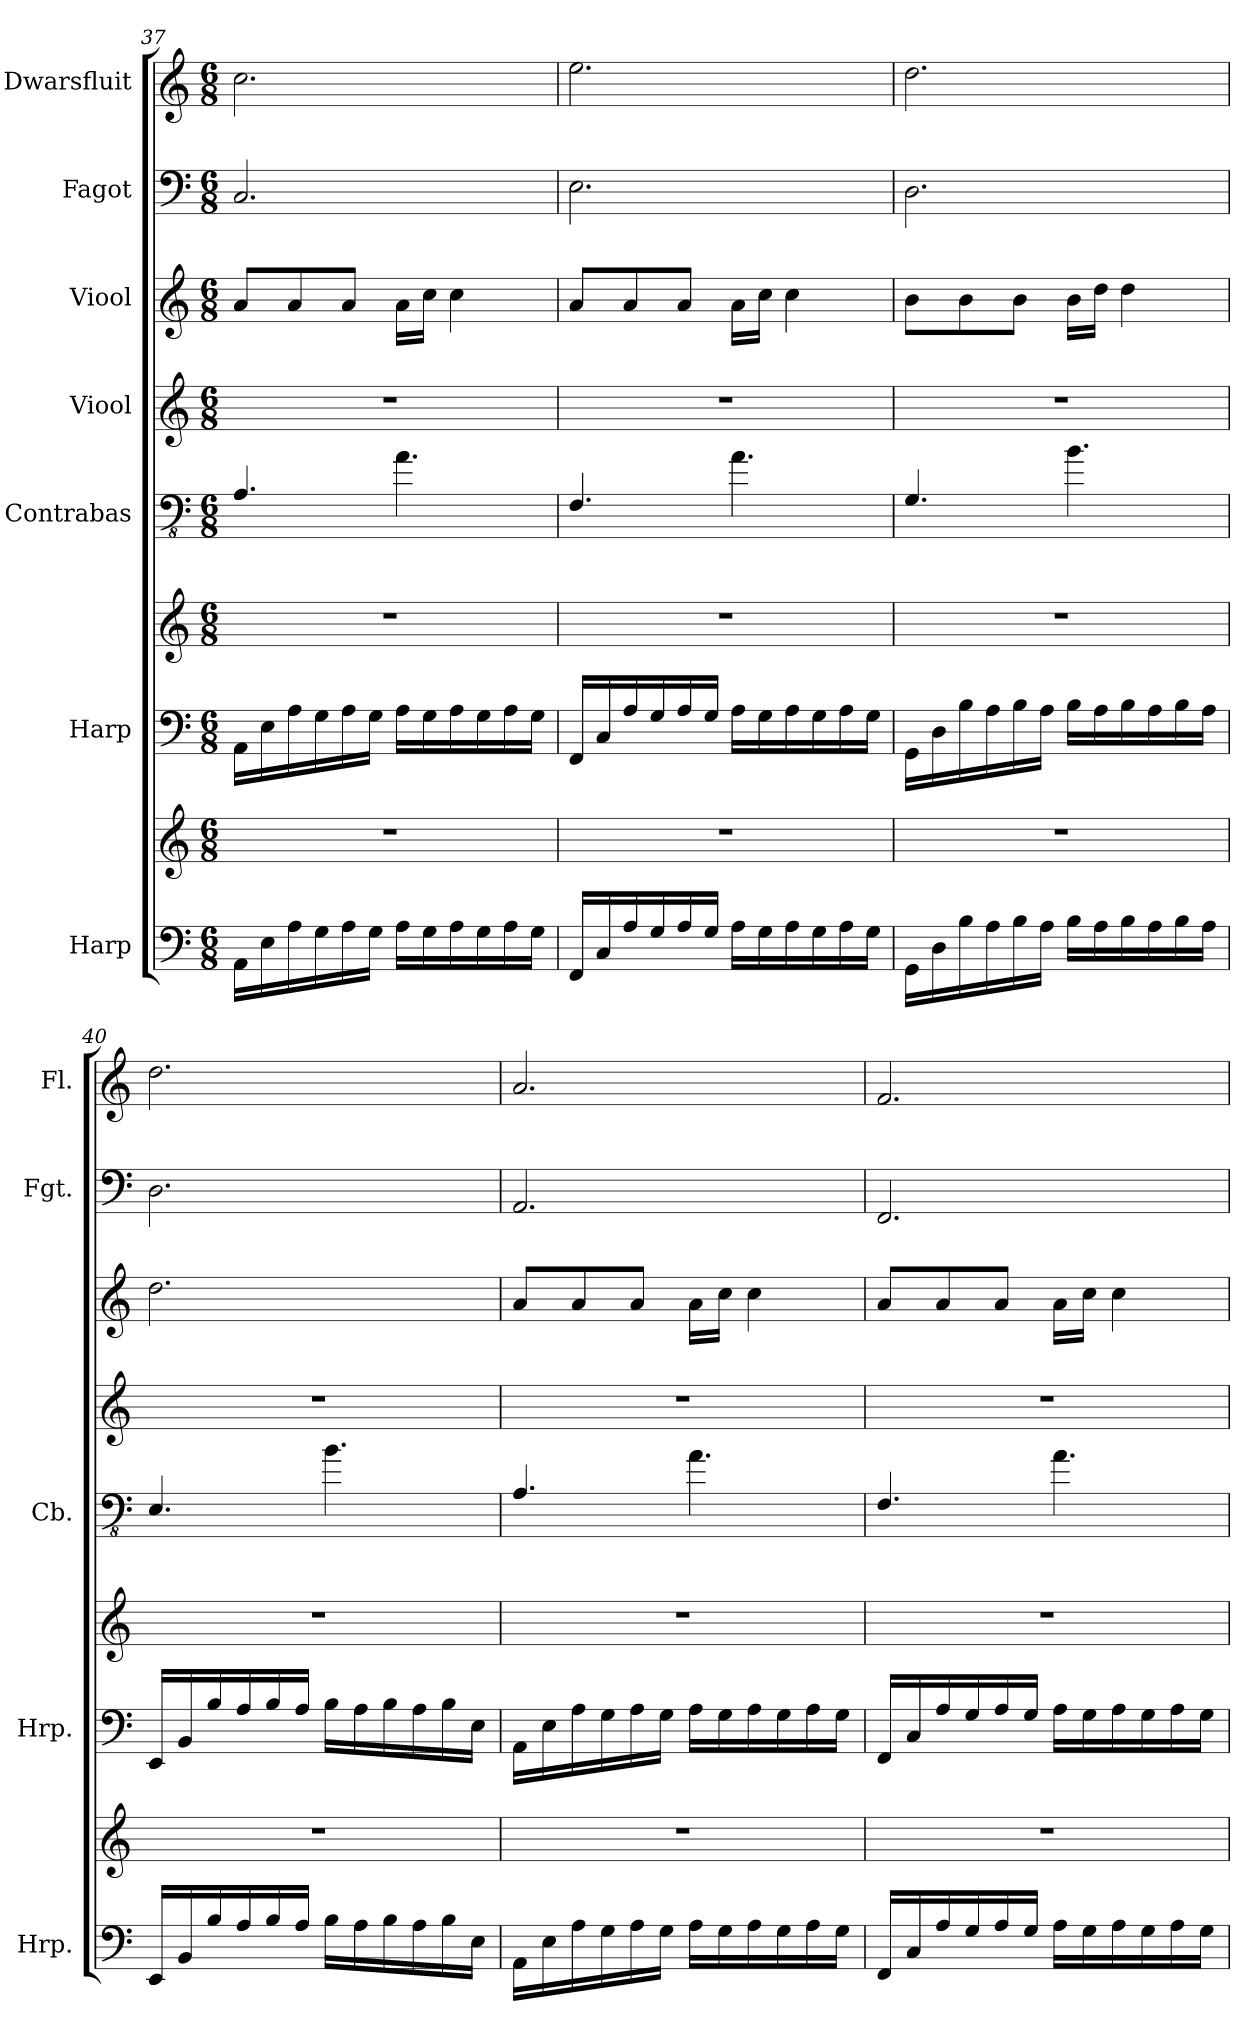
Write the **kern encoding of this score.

**kern	**kern	**kern	**kern	**kern	**kern	**kern	**kern	**kern
*part7	*part7	*part6	*part6	*part5	*part4	*part3	*part2	*part1
*staff9	*staff8	*staff7	*staff6	*staff5	*staff4	*staff3	*staff2	*staff1
*I"Harp	*	*I"Harp	*	*I"Contrabas	*I"Viool	*I"Viool	*I"Fagot	*I"Dwarsfluit
*I'Hrp.	*	*I'Hrp.	*	*I'Cb.	*	*	*I'Fgt.	*I'Fl.
!!LO:PB:g=z
*clefF4	*clefG2	*clefF4	*clefG2	*clefFv4	*clefG2	*clefG2	*clefF4	*clefG2
*	*	*	*	*ITrd7c12	*	*	*	*
*k[]	*k[]	*k[]	*k[]	*k[]	*k[]	*k[]	*k[]	*k[]
*M6/8	*M6/8	*M6/8	*M6/8	*M6/8	*M6/8	*M6/8	*M6/8	*M6/8
=37	=37	=37	=37	=37	=37	=37	=37	=37
16AA\LL	2.r	16AA\LL	2.r	4.AAA/	2.r	8a/L	2.C/	2.cc\
16E\	.	16E\	.	.	.	.	.	.
16A\	.	16A\	.	.	.	8a/	.	.
16G\	.	16G\	.	.	.	.	.	.
16A\	.	16A\	.	.	.	8a/J	.	.
16G\JJ	.	16G\JJ	.	.	.	.	.	.
16A\LL	.	16A\LL	.	4.AA\	.	16a\LL	.	.
16G\	.	16G\	.	.	.	16cc\JJ	.	.
16A\	.	16A\	.	.	.	4cc\	.	.
16G\	.	16G\	.	.	.	.	.	.
16A\	.	16A\	.	.	.	.	.	.
16G\JJ	.	16G\JJ	.	.	.	.	.	.
=38	=38	=38	=38	=38	=38	=38	=38	=38
16FF/LL	2.r	16FF/LL	2.r	4.FFF/	2.r	8a/L	2.E\	2.ee\
16C/	.	16C/	.	.	.	.	.	.
16A/	.	16A/	.	.	.	8a/	.	.
16G/	.	16G/	.	.	.	.	.	.
16A/	.	16A/	.	.	.	8a/J	.	.
16G/JJ	.	16G/JJ	.	.	.	.	.	.
16A\LL	.	16A\LL	.	4.AA\	.	16a\LL	.	.
16G\	.	16G\	.	.	.	16cc\JJ	.	.
16A\	.	16A\	.	.	.	4cc\	.	.
16G\	.	16G\	.	.	.	.	.	.
16A\	.	16A\	.	.	.	.	.	.
16G\JJ	.	16G\JJ	.	.	.	.	.	.
=39	=39	=39	=39	=39	=39	=39	=39	=39
16GG\LL	2.r	16GG\LL	2.r	4.GGG/	2.r	8b\L	2.D\	2.dd\
16D\	.	16D\	.	.	.	.	.	.
16B\	.	16B\	.	.	.	8b\	.	.
16A\	.	16A\	.	.	.	.	.	.
16B\	.	16B\	.	.	.	8b\J	.	.
16A\JJ	.	16A\JJ	.	.	.	.	.	.
16B\LL	.	16B\LL	.	4.BB\	.	16b\LL	.	.
16A\	.	16A\	.	.	.	16dd\JJ	.	.
16B\	.	16B\	.	.	.	4dd\	.	.
16A\	.	16A\	.	.	.	.	.	.
16B\	.	16B\	.	.	.	.	.	.
16A\JJ	.	16A\JJ	.	.	.	.	.	.
!!LO:PB:g=z
=40	=40	=40	=40	=40	=40	=40	=40	=40
16EE/LL	2.r	16EE/LL	2.r	4.EEE/	2.r	2.dd\	2.D\	2.dd\
16BB/	.	16BB/	.	.	.	.	.	.
16B/	.	16B/	.	.	.	.	.	.
16A/	.	16A/	.	.	.	.	.	.
16B/	.	16B/	.	.	.	.	.	.
16A/JJ	.	16A/JJ	.	.	.	.	.	.
16B\LL	.	16B\LL	.	4.BB\	.	.	.	.
16A\	.	16A\	.	.	.	.	.	.
16B\	.	16B\	.	.	.	.	.	.
16A\	.	16A\	.	.	.	.	.	.
16B\	.	16B\	.	.	.	.	.	.
16E\JJ	.	16E\JJ	.	.	.	.	.	.
=41	=41	=41	=41	=41	=41	=41	=41	=41
16AA\LL	2.r	16AA\LL	2.r	4.AAA/	2.r	8a/L	2.AA/	2.a/
16E\	.	16E\	.	.	.	.	.	.
16A\	.	16A\	.	.	.	8a/	.	.
16G\	.	16G\	.	.	.	.	.	.
16A\	.	16A\	.	.	.	8a/J	.	.
16G\JJ	.	16G\JJ	.	.	.	.	.	.
16A\LL	.	16A\LL	.	4.AA\	.	16a\LL	.	.
16G\	.	16G\	.	.	.	16cc\JJ	.	.
16A\	.	16A\	.	.	.	4cc\	.	.
16G\	.	16G\	.	.	.	.	.	.
16A\	.	16A\	.	.	.	.	.	.
16G\JJ	.	16G\JJ	.	.	.	.	.	.
=42	=42	=42	=42	=42	=42	=42	=42	=42
16FF/LL	2.r	16FF/LL	2.r	4.FFF/	2.r	8a/L	2.FF/	2.f/
16C/	.	16C/	.	.	.	.	.	.
16A/	.	16A/	.	.	.	8a/	.	.
16G/	.	16G/	.	.	.	.	.	.
16A/	.	16A/	.	.	.	8a/J	.	.
16G/JJ	.	16G/JJ	.	.	.	.	.	.
16A\LL	.	16A\LL	.	4.AA\	.	16a\LL	.	.
16G\	.	16G\	.	.	.	16cc\JJ	.	.
16A\	.	16A\	.	.	.	4cc\	.	.
16G\	.	16G\	.	.	.	.	.	.
16A\	.	16A\	.	.	.	.	.	.
16G\JJ	.	16G\JJ	.	.	.	.	.	.
=	=	=	=	=	=	=	=	=
*-	*-	*-	*-	*-	*-	*-	*-	*-
